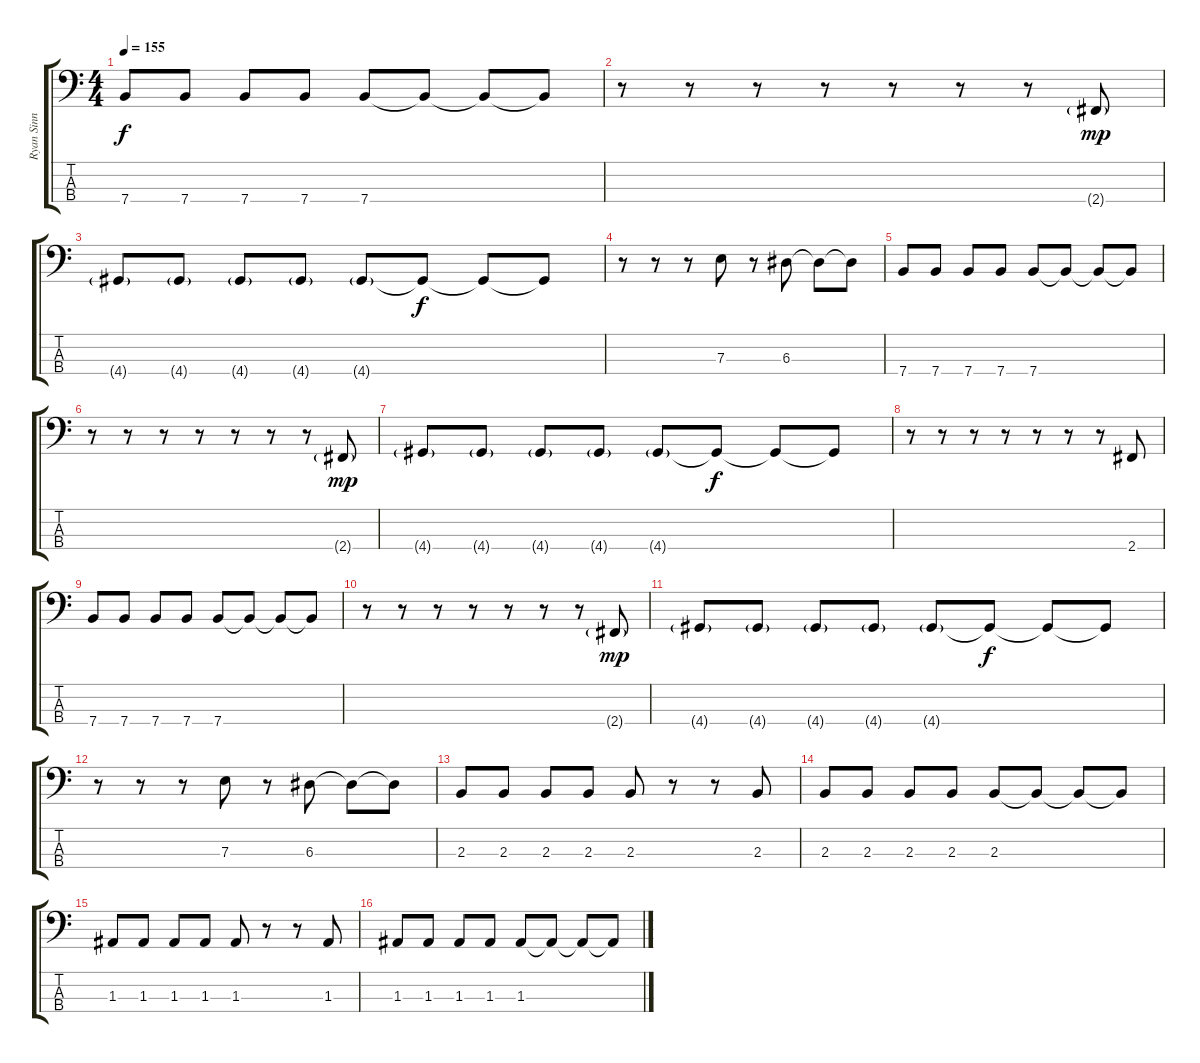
\track ("Ryan Sinn Bass" "Ryan Sinn ") {instrument electricbasspick}
\staff {score tabs}
\tuning (G2 D2 A1 E1) {hide}
\ts (4 4)
\tempo 155
\clef f4
\ks c
7.4.8{dy f} 7.4.8 7.4.8 7.4.8 7.4.8 7.4{t}.8 7.4{t}.8 7.4{t}.8 |
r.8 r.8 r.8 r.8 r.8 r.8 r.8 2.4{g}.8{dy mp} |
4.4{g}.8 4.4{g}.8 4.4{g}.8 4.4{g}.8 4.4{g}.8 4.4{t}.8{dy f} 4.4{t}.8 4.4{t}.8 |
r.8 r.8 r.8 7.3.8 r.8 6.3.8 6.3{t}.8 6.3{t}.8 |
7.4.8 7.4.8 7.4.8 7.4.8 7.4.8 7.4{t}.8 7.4{t}.8 7.4{t}.8 |
r.8 r.8 r.8 r.8 r.8 r.8 r.8 2.4{g}.8{dy mp} |
4.4{g}.8 4.4{g}.8 4.4{g}.8 4.4{g}.8 4.4{g}.8 4.4{t}.8{dy f} 4.4{t}.8 4.4{t}.8 |
r.8 r.8 r.8 r.8 r.8 r.8 r.8 2.4.8 |
7.4.8 7.4.8 7.4.8 7.4.8 7.4.8 7.4{t}.8 7.4{t}.8 7.4{t}.8 |
r.8 r.8 r.8 r.8 r.8 r.8 r.8 2.4{g}.8{dy mp} |
4.4{g}.8 4.4{g}.8 4.4{g}.8 4.4{g}.8 4.4{g}.8 4.4{t}.8{dy f} 4.4{t}.8 4.4{t}.8 |
r.8 r.8 r.8 7.3.8 r.8 6.3.8 6.3{t}.8 6.3{t}.8 |
2.3.8 2.3.8 2.3.8 2.3.8 2.3.8 r.8 r.8 2.3.8 |
2.3.8 2.3.8 2.3.8 2.3.8 2.3.8 2.3{t}.8 2.3{t}.8 2.3{t}.8 |
1.3.8 1.3.8 1.3.8 1.3.8 1.3.8 r.8 r.8 1.3.8 |
1.3.8 1.3.8 1.3.8 1.3.8 1.3.8 1.3{t}.8 1.3{t}.8 1.3{t}.8
